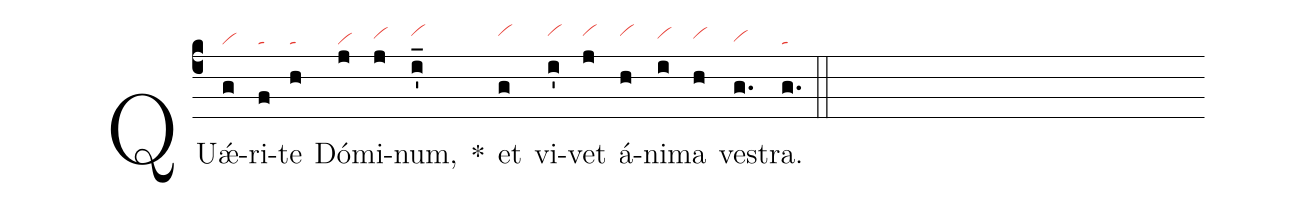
nabc-lines:1;
%%
(c4)
QUǽ(g|vi)ri(f|ta)te(h|ta) Dó(j|vi)mi(j|vihh)num,(i'_|vihi) *()
et(g|vihi) vi(i'|vihi)vet(j|vihi) á(h|vihi)ni(i|vihh)ma(h|vihh) ves(g.|vihg)tra.(g.|ta) (::)
